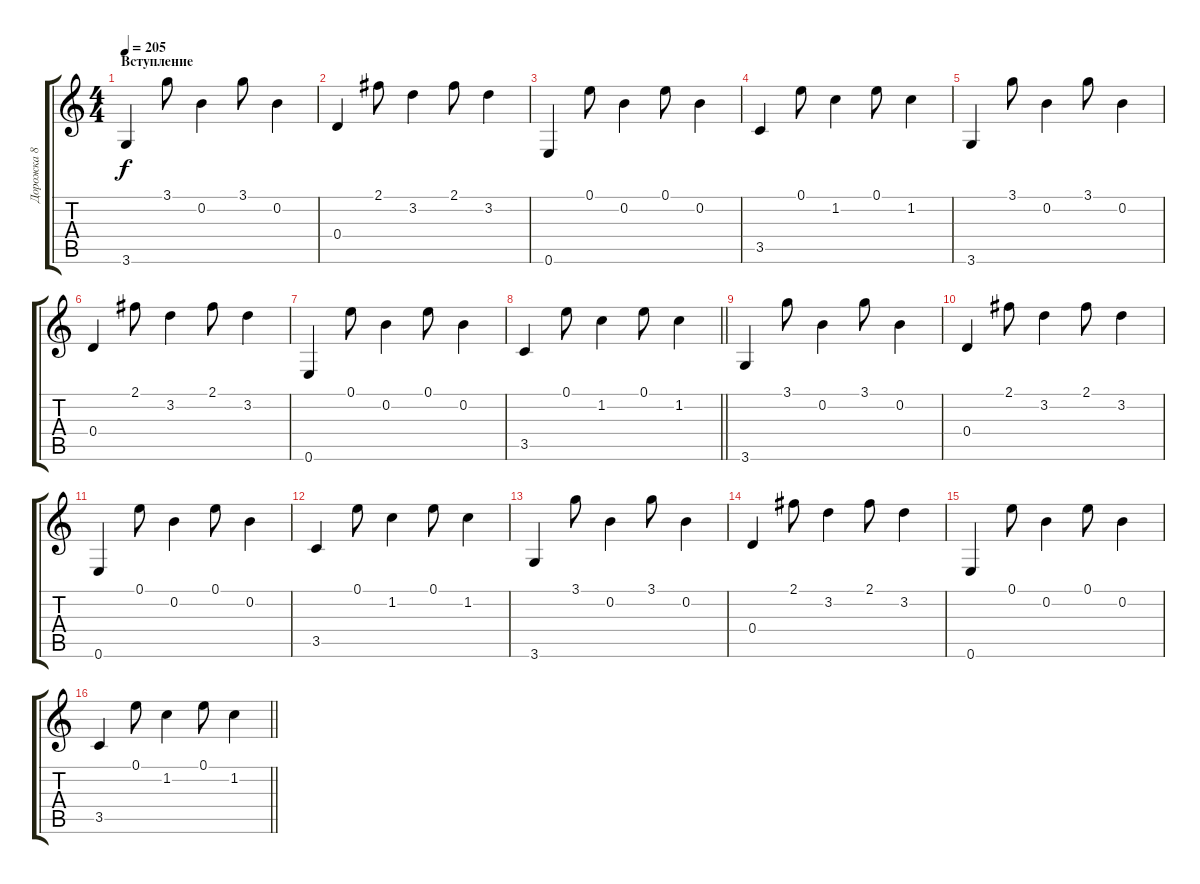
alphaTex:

\track ("Дорожка 8" "Дорожка 8") {instrument electricguitarclean}
\staff {score tabs}
\tuning (E4 B3 G3 D3 A2 E2) {hide}
\ts (4 4)
\section ("" "Вступление")
\tempo 205
\clef g2
\ks c
3.6.4{dy f instrument electricguitarclean} 3.1.8 0.2.4 3.1.8 0.2.4 |
0.4.4 2.1.8 3.2.4 2.1.8 3.2.4 |
0.6.4 0.1.8 0.2.4 0.1.8 0.2.4 |
3.5.4 0.1.8 1.2.4 0.1.8 1.2.4 |
3.6.4 3.1.8 0.2.4 3.1.8 0.2.4 |
0.4.4 2.1.8 3.2.4 2.1.8 3.2.4 |
0.6.4 0.1.8 0.2.4 0.1.8 0.2.4 |
\barLineRight lightlight
3.5.4 0.1.8 1.2.4 0.1.8 1.2.4 |
3.6.4 3.1.8 0.2.4 3.1.8 0.2.4 |
0.4.4 2.1.8 3.2.4 2.1.8 3.2.4 |
0.6.4 0.1.8 0.2.4 0.1.8 0.2.4 |
3.5.4 0.1.8 1.2.4 0.1.8 1.2.4 |
3.6.4 3.1.8 0.2.4 3.1.8 0.2.4 |
0.4.4 2.1.8 3.2.4 2.1.8 3.2.4 |
0.6.4 0.1.8 0.2.4 0.1.8 0.2.4 |
\barLineRight lightlight
3.5.4 0.1.8 1.2.4 0.1.8 1.2.4
